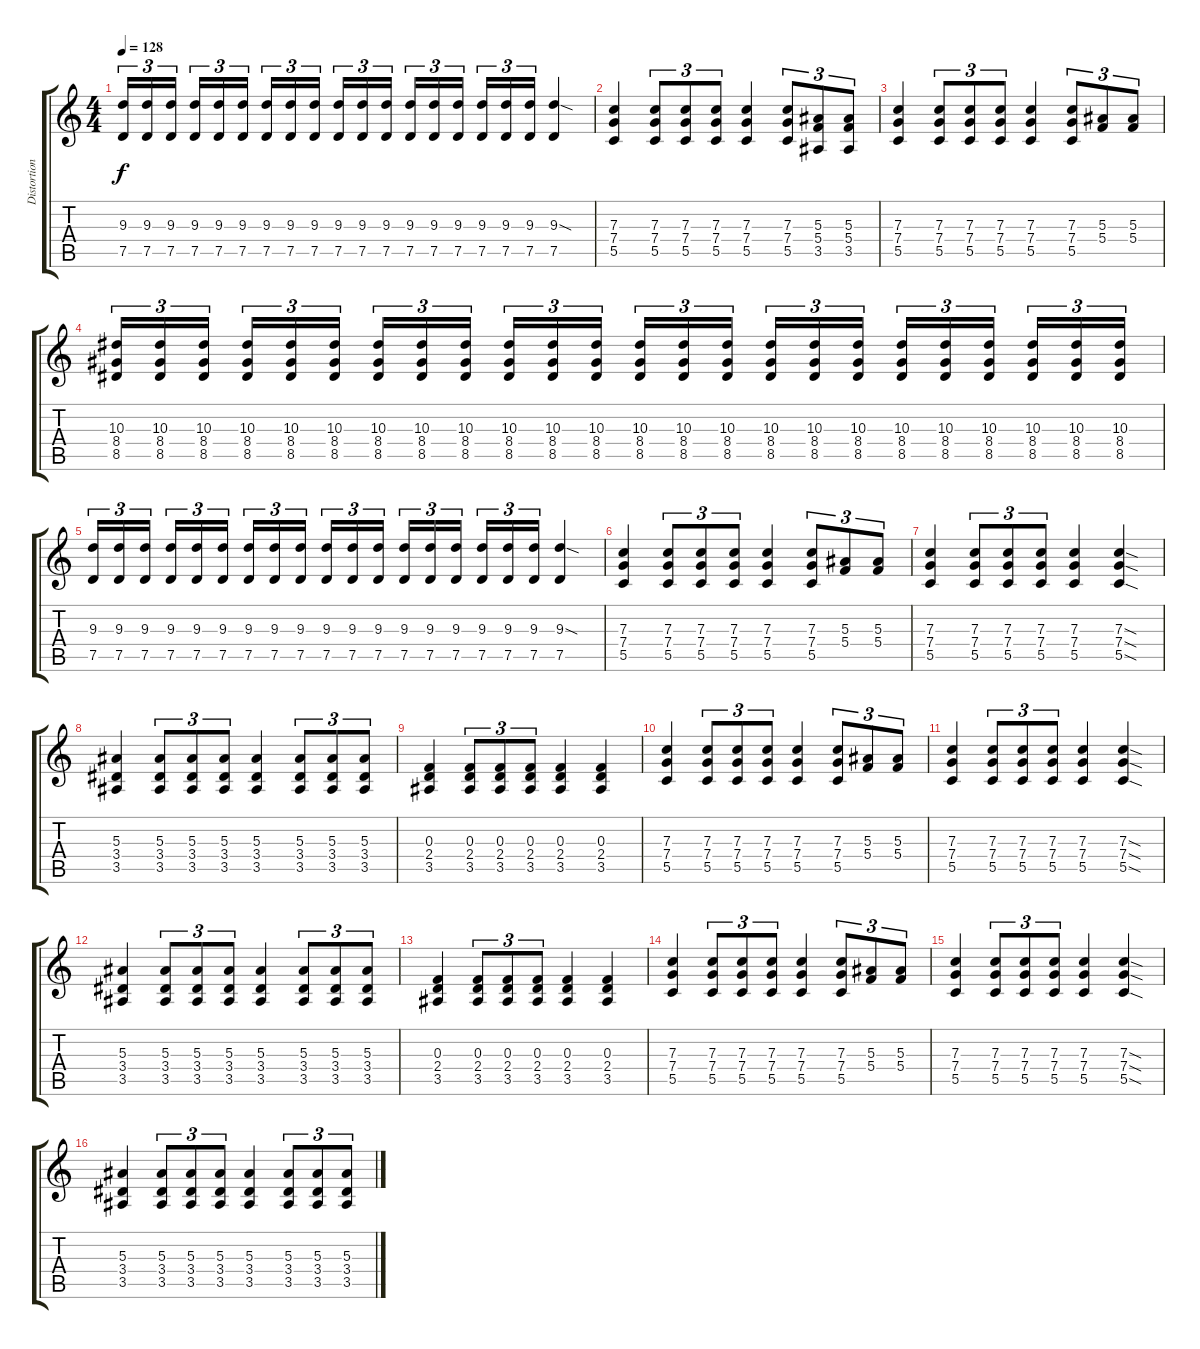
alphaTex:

\track ("Distortion Guitar 2" "Distortion") {instrument overdrivenguitar}
\staff {score tabs}
\tuning (D4 A3 F3 C3 G2 D2) {hide}
\ts (4 4)
\tempo 128
\clef g2
\ks c
(9.3 7.5).16{tu (3 2) dy f} (9.3 7.5).16{tu (3 2)} (9.3 7.5).16{tu (3 2) beam splitsecondary} (9.3 7.5).16{tu (3 2)} (9.3 7.5).16{tu (3 2)} (9.3 7.5).16{tu (3 2)} (9.3 7.5).16{tu (3 2)} (9.3 7.5).16{tu (3 2)} (9.3 7.5).16{tu (3 2) beam splitsecondary} (9.3 7.5).16{tu (3 2)} (9.3 7.5).16{tu (3 2)} (9.3 7.5).16{tu (3 2)} (9.3 7.5).16{tu (3 2)} (9.3 7.5).16{tu (3 2)} (9.3 7.5).16{tu (3 2) beam splitsecondary} (9.3 7.5).16{tu (3 2)} (9.3 7.5).16{tu (3 2)} (9.3 7.5).16{tu (3 2)} (9.3{sod} 7.5).4 |
(7.3 7.4 5.5).4 (7.3 7.4 5.5).8{tu (3 2)} (7.3 7.4 5.5).8{tu (3 2)} (7.3 7.4 5.5).8{tu (3 2)} (7.3 7.4 5.5).4 (7.3 7.4 5.5).8{tu (3 2)} (5.3 5.4 3.5).8{tu (3 2)} (5.3 5.4 3.5).8{tu (3 2)} |
(7.3 7.4 5.5).4 (7.3 7.4 5.5).8{tu (3 2)} (7.3 7.4 5.5).8{tu (3 2)} (7.3 7.4 5.5).8{tu (3 2)} (7.3 7.4 5.5).4 (7.3 7.4 5.5).8{tu (3 2)} (5.3 5.4).8{tu (3 2)} (5.3 5.4).8{tu (3 2)} |
(10.3 8.4 8.5).16{tu (3 2)} (10.3 8.4 8.5).16{tu (3 2)} (10.3 8.4 8.5).16{tu (3 2) beam splitsecondary} (10.3 8.4 8.5).16{tu (3 2)} (10.3 8.4 8.5).16{tu (3 2)} (10.3 8.4 8.5).16{tu (3 2)} (10.3 8.4 8.5).16{tu (3 2)} (10.3 8.4 8.5).16{tu (3 2)} (10.3 8.4 8.5).16{tu (3 2) beam splitsecondary} (10.3 8.4 8.5).16{tu (3 2)} (10.3 8.4 8.5).16{tu (3 2)} (10.3 8.4 8.5).16{tu (3 2)} (10.3 8.4 8.5).16{tu (3 2)} (10.3 8.4 8.5).16{tu (3 2)} (10.3 8.4 8.5).16{tu (3 2) beam splitsecondary} (10.3 8.4 8.5).16{tu (3 2)} (10.3 8.4 8.5).16{tu (3 2)} (10.3 8.4 8.5).16{tu (3 2)} (10.3 8.4 8.5).16{tu (3 2)} (10.3 8.4 8.5).16{tu (3 2)} (10.3 8.4 8.5).16{tu (3 2) beam splitsecondary} (10.3 8.4 8.5).16{tu (3 2)} (10.3 8.4 8.5).16{tu (3 2)} (10.3 8.4 8.5).16{tu (3 2)} |
(9.3 7.5).16{tu (3 2)} (9.3 7.5).16{tu (3 2)} (9.3 7.5).16{tu (3 2) beam splitsecondary} (9.3 7.5).16{tu (3 2)} (9.3 7.5).16{tu (3 2)} (9.3 7.5).16{tu (3 2)} (9.3 7.5).16{tu (3 2)} (9.3 7.5).16{tu (3 2)} (9.3 7.5).16{tu (3 2) beam splitsecondary} (9.3 7.5).16{tu (3 2)} (9.3 7.5).16{tu (3 2)} (9.3 7.5).16{tu (3 2)} (9.3 7.5).16{tu (3 2)} (9.3 7.5).16{tu (3 2)} (9.3 7.5).16{tu (3 2) beam splitsecondary} (9.3 7.5).16{tu (3 2)} (9.3 7.5).16{tu (3 2)} (9.3 7.5).16{tu (3 2)} (9.3{sod} 7.5).4 |
(7.3 7.4 5.5).4 (7.3 7.4 5.5).8{tu (3 2)} (7.3 7.4 5.5).8{tu (3 2)} (7.3 7.4 5.5).8{tu (3 2)} (7.3 7.4 5.5).4 (7.3 7.4 5.5).8{tu (3 2)} (5.3 5.4).8{tu (3 2)} (5.3 5.4).8{tu (3 2)} |
(7.3 7.4 5.5).4 (7.3 7.4 5.5).8{tu (3 2)} (7.3 7.4 5.5).8{tu (3 2)} (7.3 7.4 5.5).8{tu (3 2)} (7.3 7.4 5.5).4 (7.3{sod} 7.4{sod} 5.5{sod}).4 |
(5.3 3.4 3.5).4 (5.3 3.4 3.5).8{tu (3 2)} (5.3 3.4 3.5).8{tu (3 2)} (5.3 3.4 3.5).8{tu (3 2)} (5.3 3.4 3.5).4 (5.3 3.4 3.5).8{tu (3 2)} (5.3 3.4 3.5).8{tu (3 2)} (5.3 3.4 3.5).8{tu (3 2)} |
(0.3 2.4 3.5).4 (0.3 2.4 3.5).8{tu (3 2)} (0.3 2.4 3.5).8{tu (3 2)} (0.3 2.4 3.5).8{tu (3 2)} (0.3 2.4 3.5).4 (0.3 2.4 3.5).4 |
(7.3 7.4 5.5).4 (7.3 7.4 5.5).8{tu (3 2)} (7.3 7.4 5.5).8{tu (3 2)} (7.3 7.4 5.5).8{tu (3 2)} (7.3 7.4 5.5).4 (7.3 7.4 5.5).8{tu (3 2)} (5.3 5.4).8{tu (3 2)} (5.3 5.4).8{tu (3 2)} |
(7.3 7.4 5.5).4 (7.3 7.4 5.5).8{tu (3 2)} (7.3 7.4 5.5).8{tu (3 2)} (7.3 7.4 5.5).8{tu (3 2)} (7.3 7.4 5.5).4 (7.3{sod} 7.4{sod} 5.5{sod}).4 |
(5.3 3.4 3.5).4 (5.3 3.4 3.5).8{tu (3 2)} (5.3 3.4 3.5).8{tu (3 2)} (5.3 3.4 3.5).8{tu (3 2)} (5.3 3.4 3.5).4 (5.3 3.4 3.5).8{tu (3 2)} (5.3 3.4 3.5).8{tu (3 2)} (5.3 3.4 3.5).8{tu (3 2)} |
(0.3 2.4 3.5).4 (0.3 2.4 3.5).8{tu (3 2)} (0.3 2.4 3.5).8{tu (3 2)} (0.3 2.4 3.5).8{tu (3 2)} (0.3 2.4 3.5).4 (0.3 2.4 3.5).4 |
(7.3 7.4 5.5).4 (7.3 7.4 5.5).8{tu (3 2)} (7.3 7.4 5.5).8{tu (3 2)} (7.3 7.4 5.5).8{tu (3 2)} (7.3 7.4 5.5).4 (7.3 7.4 5.5).8{tu (3 2)} (5.3 5.4).8{tu (3 2)} (5.3 5.4).8{tu (3 2)} |
(7.3 7.4 5.5).4 (7.3 7.4 5.5).8{tu (3 2)} (7.3 7.4 5.5).8{tu (3 2)} (7.3 7.4 5.5).8{tu (3 2)} (7.3 7.4 5.5).4 (7.3{sod} 7.4{sod} 5.5{sod}).4 |
(5.3 3.4 3.5).4 (5.3 3.4 3.5).8{tu (3 2)} (5.3 3.4 3.5).8{tu (3 2)} (5.3 3.4 3.5).8{tu (3 2)} (5.3 3.4 3.5).4 (5.3 3.4 3.5).8{tu (3 2)} (5.3 3.4 3.5).8{tu (3 2)} (5.3 3.4 3.5).8{tu (3 2)}
